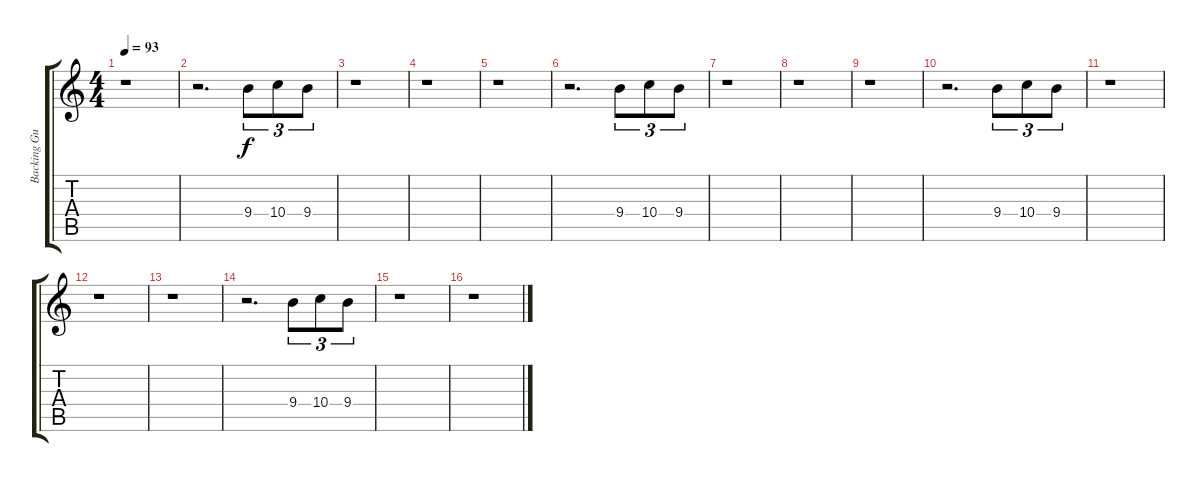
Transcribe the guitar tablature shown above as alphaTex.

\track ("Backing Guitar" "Backing Gu") {instrument distortionguitar}
\staff {score tabs}
\tuning (E4 B3 G3 D3 A2 E2) {hide}
\ts (4 4)
\tempo 93
\clef g2
\ks c
r.1{dy f} |
r.2{d} 9.4.8{tu (3 2)} 10.4.8{tu (3 2)} 9.4.8{tu (3 2)} |
r.1 |
r.1 |
r.1 |
r.2{d} 9.4.8{tu (3 2)} 10.4.8{tu (3 2)} 9.4.8{tu (3 2)} |
r.1 |
r.1 |
r.1 |
r.2{d} 9.4.8{tu (3 2)} 10.4.8{tu (3 2)} 9.4.8{tu (3 2)} |
r.1 |
r.1 |
r.1 |
r.2{d} 9.4.8{tu (3 2)} 10.4.8{tu (3 2)} 9.4.8{tu (3 2)} |
r.1 |
r.1
